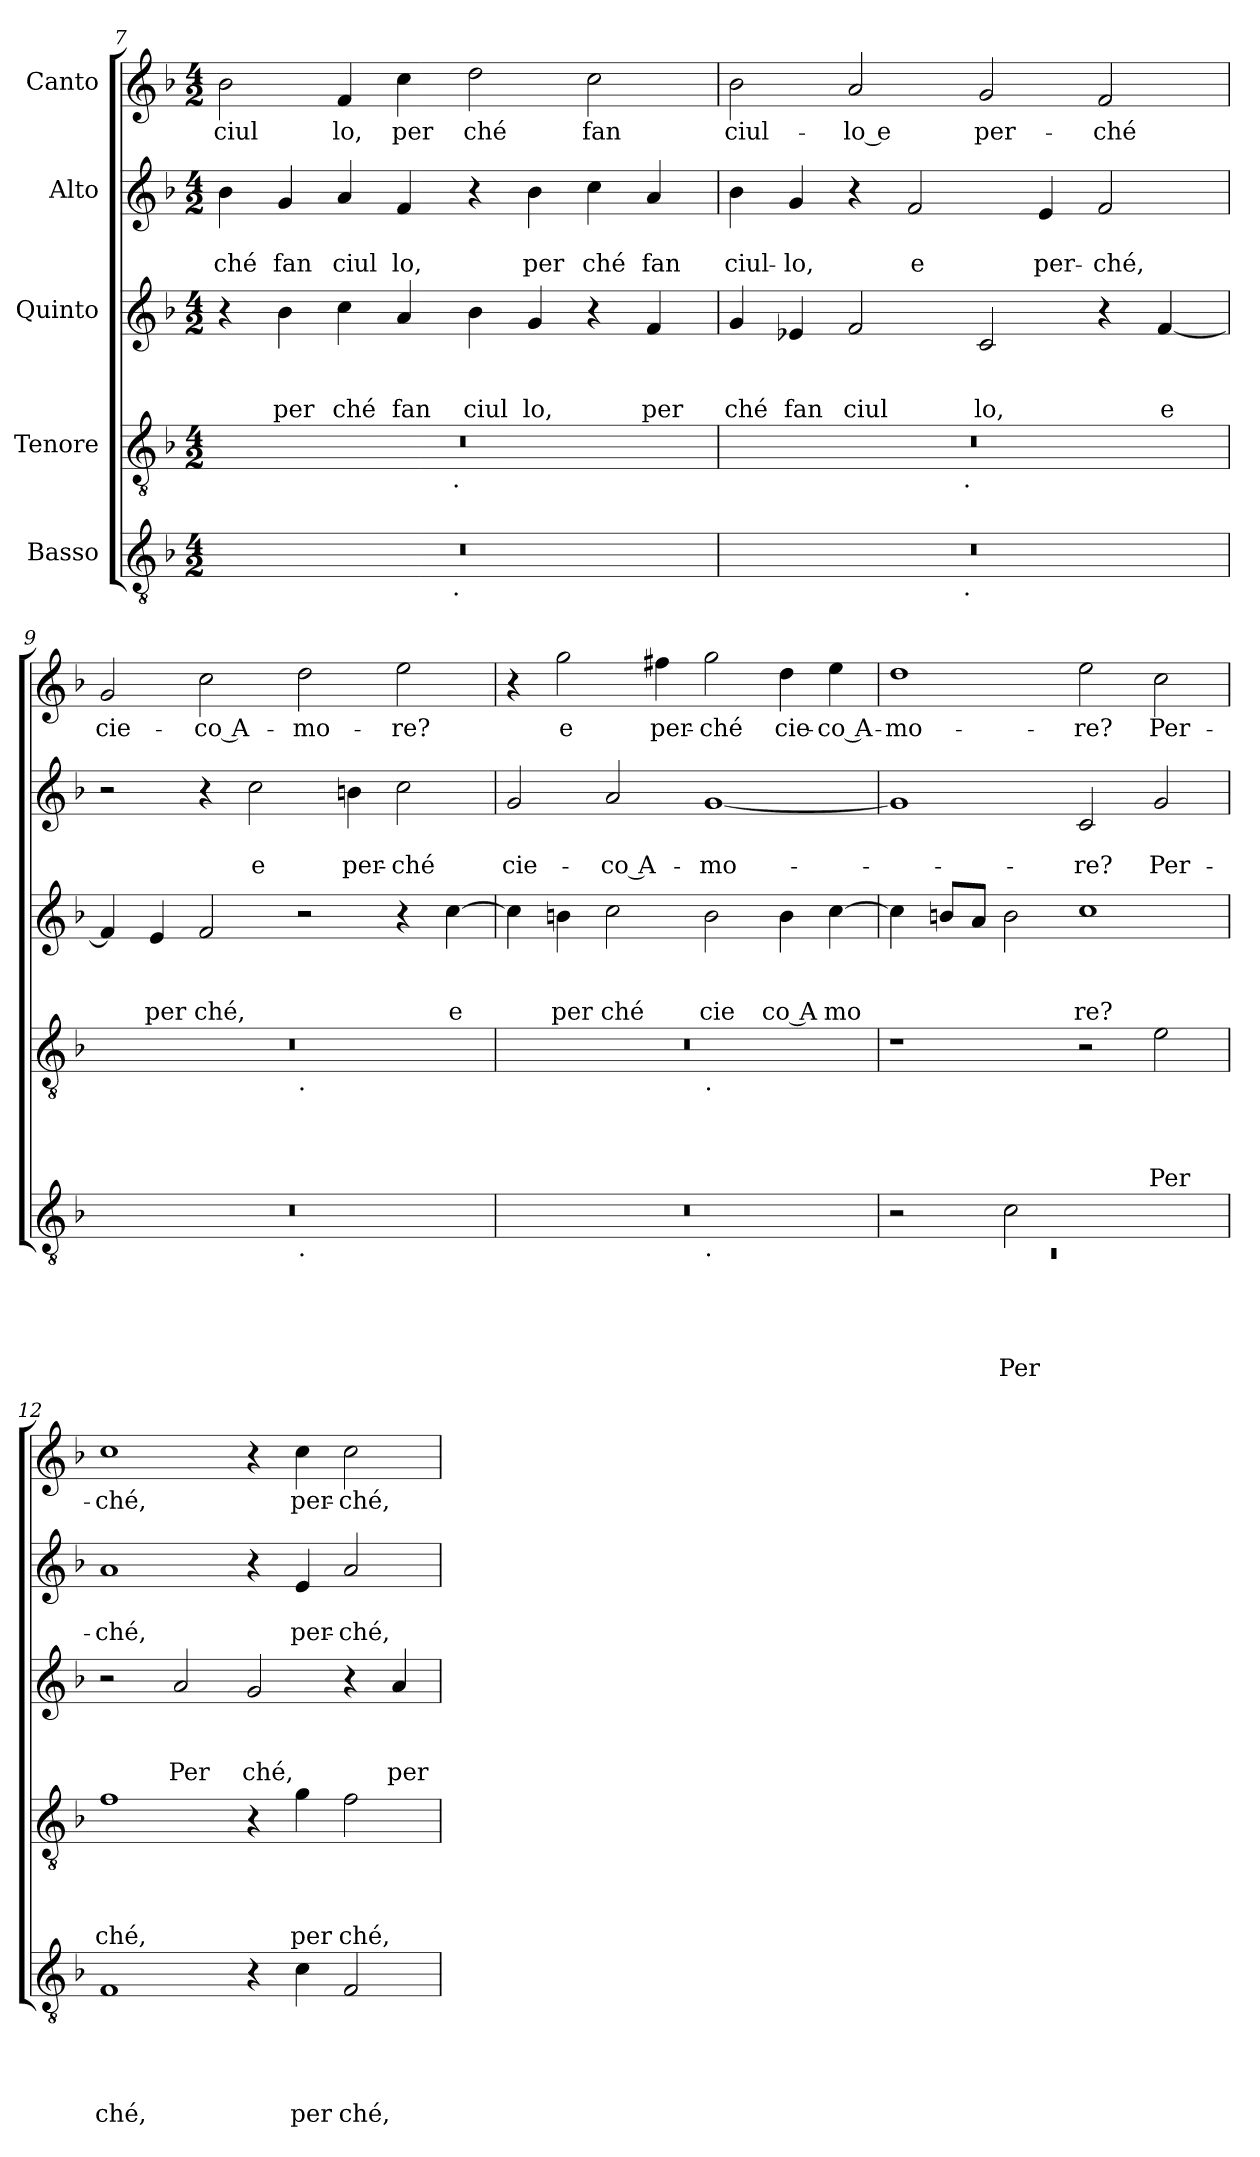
**kern	**text	**text	**text	**text	**text	**kern	**text	**text	**text	**text	**kern	**text	**text	**text	**kern	**text	**text	**kern	**text
*part5	*part5	*part5	*part5	*part5	*part5	*part4	*part4	*part4	*part4	*part4	*part3	*part3	*part3	*part3	*part2	*part2	*part2	*part1	*part1
*staff5	*staff5	*staff5	*staff5	*staff5	*staff5	*staff4	*staff4	*staff4	*staff4	*staff4	*staff3	*staff3	*staff3	*staff3	*staff2	*staff2	*staff2	*staff1	*staff1
*I"Basso	*	*	*	*	*	*I"Tenore	*	*	*	*	*I"Quinto	*	*	*	*I"Alto	*	*	*I"Canto	*
*clefGv2	*	*	*	*	*	*clefGv2	*	*	*	*	*clefG2	*	*	*	*clefG2	*	*	*clefG2	*
*k[b-]	*	*	*	*	*	*k[b-]	*	*	*	*	*k[b-]	*	*	*	*k[b-]	*	*	*k[b-]	*
*F:	*	*	*	*	*	*F:	*	*	*	*	*F:	*	*	*	*F:	*	*	*F:	*
*M4/2	*	*	*	*	*	*M4/2	*	*	*	*	*M4/2	*	*	*	*M4/2	*	*	*M4/2	*
=7	=7	=7	=7	=7	=7	=7	=7	=7	=7	=7	=7	=7	=7	=7	=7	=7	=7	=7	=7
!	!	!	!	!	!	!	!	!	!	!	!	!	!	!	!	!	!LO:LY:b	!	!LO:LY:b
*^	*	*	*	*	*	*^	*	*	*	*	*	*	*	*	*	*	*	*	*
0r	2ryy	.	.	.	.	.	0r	2ryy	.	.	.	.	4r	.	.	.	4b-\	.	ché	2b-\	ciul
!	!	!	!	!	!	!	!	!	!	!	!	!	!	!	!	!LO:LY:b	!	!	!LO:LY:b	!	!
.	.	.	.	.	.	.	.	.	.	.	.	.	4b-\	.	.	per	4g/	.	fan	.	.
!	!	!	!	!	!	!	!	!	!	!	!	!	!	!	!	!LO:LY:b	!	!	!LO:LY:b	!	!LO:LY:b
.	4...ryy	.	.	.	.	.	.	4...ryy	.	.	.	.	4cc\	.	.	ché	4a/	.	ciul	4f/	lo,
!	!	!	!	!	!	!	!	!	!	!	!	!	!	!	!	!LO:LY:b	!	!	!LO:LY:b	!	!LO:LY:b
.	.	.	.	.	.	.	.	.	.	.	.	.	4a/	.	.	fan	4f/	.	lo,	4cc\	per
!	!	!	!	!	!	!	!	!LO:TX:b:t=.	!	!	!	!	!	!	!	!	!	!	!	!	!
!	!LO:TX:b:t=.	!	!	!	!	!	!	!	!	!	!	!	!	!	!	!	!	!	!	!	!
.	1ryy	.	.	.	.	.	.	1ryy	.	.	.	.	.	.	.	.	.	.	.	.	.
!	!	!	!	!	!	!	!	!	!	!	!	!	!	!	!	!LO:LY:b	!	!	!	!	!LO:LY:b
.	.	.	.	.	.	.	.	.	.	.	.	.	4b-\	.	.	ciul	4r	.	.	2dd\	ché
!	!	!	!	!	!	!	!	!	!	!	!	!	!	!	!	!LO:LY:b	!	!	!LO:LY:b	!	!
.	.	.	.	.	.	.	.	.	.	.	.	.	4g/	.	.	lo,	4b-\	.	per	.	.
!	!	!	!	!	!	!	!	!	!	!	!	!	!	!	!	!	!	!	!LO:LY:b	!	!LO:LY:b
.	.	.	.	.	.	.	.	.	.	.	.	.	4r	.	.	.	4cc\	.	ché	2cc\	fan
!	!	!	!	!	!	!	!	!	!	!	!	!	!	!	!	!LO:LY:b	!	!	!LO:LY:b	!	!
.	.	.	.	.	.	.	.	.	.	.	.	.	4f/	.	.	per	4a/	.	fan	.	.
.	32ryy	.	.	.	.	.	.	32ryy	.	.	.	.	.	.	.	.	.	.	.	.	.
!!LO:LB:g=z
=8	=8	=8	=8	=8	=8	=8	=8	=8	=8	=8	=8	=8	=8	=8	=8	=8	=8	=8	=8	=8	=8
!	!	!	!	!	!	!	!	!	!	!	!	!	!	!	!	!LO:LY:b	!	!	!LO:LY:b	!	!LO:LY:b
0r	2ryy	.	.	.	.	.	0r	2ryy	.	.	.	.	4g/	.	.	ché	4b-\	.	ciul-	2b-\	ciul-
!	!	!	!	!	!	!	!	!	!	!	!	!	!	!	!	!LO:LY:b	!	!	!LO:LY:b	!	!
.	.	.	.	.	.	.	.	.	.	.	.	.	4e-X/	.	.	fan	4g/	.	-lo,	.	.
!	!	!	!	!	!	!	!	!	!	!	!	!	!	!	!	!LO:LY:b	!	!	!	!	!LO:LY:b:rj
.	4...ryy	.	.	.	.	.	.	4...ryy	.	.	.	.	2f/	.	.	ciul	4r	.	.	2a/	-lo e
!	!	!	!	!	!	!	!	!	!	!	!	!	!	!	!	!	!	!	!LO:LY:b	!	!
.	.	.	.	.	.	.	.	.	.	.	.	.	.	.	.	.	2f/	.	e	.	.
!	!	!	!	!	!	!	!	!LO:TX:b:t=.	!	!	!	!	!	!	!	!	!	!	!	!	!
!	!LO:TX:b:t=.	!	!	!	!	!	!	!	!	!	!	!	!	!	!	!	!	!	!	!	!
.	1ryy	.	.	.	.	.	.	1ryy	.	.	.	.	.	.	.	.	.	.	.	.	.
!	!	!	!	!	!	!	!	!	!	!	!	!	!	!	!	!LO:LY:b	!	!	!	!	!LO:LY:b
.	.	.	.	.	.	.	.	.	.	.	.	.	2c/	.	.	lo,	.	.	.	2g/	per-
!	!	!	!	!	!	!	!	!	!	!	!	!	!	!	!	!	!	!	!LO:LY:b	!	!
.	.	.	.	.	.	.	.	.	.	.	.	.	.	.	.	.	4e/	.	per-	.	.
!	!	!	!	!	!	!	!	!	!	!	!	!	!	!	!	!	!	!	!LO:LY:b	!	!LO:LY:b
.	.	.	.	.	.	.	.	.	.	.	.	.	4r	.	.	.	2f/	.	-ché,	2f/	-ché
!	!	!	!	!	!	!	!	!	!	!	!	!	!	!	!	!LO:LY:b	!	!	!	!	!
.	.	.	.	.	.	.	.	.	.	.	.	.	[<4f/	.	.	e	.	.	.	.	.
.	32ryy	.	.	.	.	.	.	32ryy	.	.	.	.	.	.	.	.	.	.	.	.	.
=9	=9	=9	=9	=9	=9	=9	=9	=9	=9	=9	=9	=9	=9	=9	=9	=9	=9	=9	=9	=9	=9
!	!	!	!	!	!	!	!	!	!	!	!	!	!	!	!	!	!	!	!	!	!LO:LY:b
0r	1ryy	.	.	.	.	.	0r	1ryy	.	.	.	.	4f/]	.	.	.	2r	.	.	2g/	cie-
!	!	!	!	!	!	!	!	!	!	!	!	!	!	!	!	!LO:LY:b	!	!	!	!	!
.	.	.	.	.	.	.	.	.	.	.	.	.	4e/	.	.	per	.	.	.	.	.
!	!	!	!	!	!	!	!	!	!	!	!	!	!	!	!	!LO:LY:b	!	!	!	!	!LO:LY:b:rj
.	.	.	.	.	.	.	.	.	.	.	.	.	2f/	.	.	ché,	4r	.	.	2cc\	-co A-
!	!	!	!	!	!	!	!	!	!	!	!	!	!	!	!	!	!	!	!LO:LY:b	!	!
.	.	.	.	.	.	.	.	.	.	.	.	.	.	.	.	.	2cc\	.	e	.	.
!	!	!	!	!	!	!	!	!LO:TX:b:t=.	!	!	!	!	!	!	!	!	!	!	!	!	!
!	!LO:TX:b:t=.	!	!	!	!	!	!	!	!	!	!	!	!	!	!	!	!	!	!	!	!
!	!	!	!	!	!	!	!	!	!	!	!	!	!	!	!	!	!	!	!	!	!LO:LY:b
.	1ryy	.	.	.	.	.	.	1ryy	.	.	.	.	2r	.	.	.	.	.	.	2dd\	-mo-
!	!	!	!	!	!	!	!	!	!	!	!	!	!	!	!	!	!	!	!LO:LY:b	!	!
.	.	.	.	.	.	.	.	.	.	.	.	.	.	.	.	.	4bn\	.	per-	.	.
!	!	!	!	!	!	!	!	!	!	!	!	!	!	!	!	!	!	!	!LO:LY:b	!	!LO:LY:b
.	.	.	.	.	.	.	.	.	.	.	.	.	4r	.	.	.	2cc\	.	-ché	2ee\	-re?
!	!	!	!	!	!	!	!	!	!	!	!	!	!	!	!	!LO:LY:b	!	!	!	!	!
.	.	.	.	.	.	.	.	.	.	.	.	.	[>4cc\	.	.	e	.	.	.	.	.
=10	=10	=10	=10	=10	=10	=10	=10	=10	=10	=10	=10	=10	=10	=10	=10	=10	=10	=10	=10	=10	=10
!	!	!	!	!	!	!	!	!	!	!	!	!	!	!	!	!	!	!	!LO:LY:b	!	!
0r	1ryy	.	.	.	.	.	0r	1ryy	.	.	.	.	4cc\]	.	.	.	2g/	.	cie-	4r	.
!	!	!	!	!	!	!	!	!	!	!	!	!	!	!	!	!LO:LY:b	!	!	!	!	!LO:LY:b
.	.	.	.	.	.	.	.	.	.	.	.	.	4bn\	.	.	per	.	.	.	2gg\	e
!	!	!	!	!	!	!	!	!	!	!	!	!	!	!	!	!LO:LY:b	!	!	!LO:LY:b:rj	!	!
.	.	.	.	.	.	.	.	.	.	.	.	.	2cc\	.	.	ché	2a/	.	-co A-	.	.
!	!	!	!	!	!	!	!	!	!	!	!	!	!	!	!	!	!	!	!	!	!LO:LY:b
.	.	.	.	.	.	.	.	.	.	.	.	.	.	.	.	.	.	.	.	4ff#X\	per-
!	!	!	!	!	!	!	!	!LO:TX:b:t=.	!	!	!	!	!	!	!	!	!	!	!	!	!
!	!LO:TX:b:t=.	!	!	!	!	!	!	!	!	!	!	!	!	!	!	!	!	!	!	!	!
!	!	!	!	!	!	!	!	!	!	!	!	!	!	!	!	!LO:LY:b	!	!	!LO:LY:b	!	!LO:LY:b
.	1ryy	.	.	.	.	.	.	1ryy	.	.	.	.	2b\	.	.	cie	[<1g	.	-mo-	2gg\	-ché
!	!	!	!	!	!	!	!	!	!	!	!	!	!	!	!	!LO:LY:b:rj	!	!	!	!	!LO:LY:b
.	.	.	.	.	.	.	.	.	.	.	.	.	4b\	.	.	co A	.	.	.	4dd\	cie-
!	!	!	!	!	!	!	!	!	!	!	!	!	!	!	!	!LO:LY:b	!	!	!	!	!LO:LY:b:rj
.	.	.	.	.	.	.	.	.	.	.	.	.	[>4cc\	.	.	mo	.	.	.	4ee\	-co A-
=11	=11	=11	=11	=11	=11	=11	=11	=11	=11	=11	=11	=11	=11	=11	=11	=11	=11	=11	=11	=11	=11
!	!LO:N:vis=1	!	!	!	!	!	!	!	!	!	!	!	!	!	!	!	!	!	!	!	!LO:LY:b
*	*^	*	*	*	*	*	*v	*v	*	*	*	*	*	*	*	*	*	*	*	*	*
0ryy	0rC	2r	.	.	.	.	.	1r	.	.	.	.	4cc\]	.	.	.	1g]	.	.	1dd	-mo-
.	.	.	.	.	.	.	.	.	.	.	.	.	8bn/L	.	.	.	.	.	.	.	.
.	.	.	.	.	.	.	.	.	.	.	.	.	8a/J	.	.	.	.	.	.	.	.
!	!	!	!	!	!	!	!LO:LY:b	!	!	!	!	!	!	!	!	!	!	!	!	!	!
.	.	2c\	.	.	.	.	Per	.	.	.	.	.	2b\	.	.	.	.	.	.	.	.
!	!	!	!	!	!	!	!	!	!	!	!	!	!	!	!	!LO:LY:b	!	!	!LO:LY:b	!	!LO:LY:b
.	.	1ryy	.	.	.	.	.	2r	.	.	.	.	1cc	.	.	re?	2c/	.	-re?	2ee\	-re?
!	!	!	!	!	!	!	!	!	!	!	!	!LO:LY:b	!	!	!	!	!	!	!LO:LY:b	!	!LO:LY:b
.	.	.	.	.	.	.	.	2e\	.	.	.	Per	.	.	.	.	2g/	.	Per-	2cc\	Per-
*v	*v	*v	*	*	*	*	*	*	*	*	*	*	*	*	*	*	*	*	*	*	*
=12	=12	=12	=12	=12	=12	=12	=12	=12	=12	=12	=12	=12	=12	=12	=12	=12	=12	=12	=12
!	!	!	!	!	!LO:LY:b	!	!	!	!	!LO:LY:b	!	!	!	!	!	!	!LO:LY:b	!	!LO:LY:b
1F	.	.	.	.	ché,	1f	.	.	.	ché,	2r	.	.	.	1a	.	-ché,	1cc	-ché,
!	!	!	!	!	!	!	!	!	!	!	!	!	!	!LO:LY:b	!	!	!	!	!
.	.	.	.	.	.	.	.	.	.	.	2a/	.	.	Per	.	.	.	.	.
!	!	!	!	!	!	!	!	!	!	!	!	!	!	!LO:LY:b	!	!	!	!	!
4r	.	.	.	.	.	4r	.	.	.	.	2g/	.	.	ché,	4r	.	.	4r	.
!	!	!	!	!	!LO:LY:b	!	!	!	!	!LO:LY:b	!	!	!	!	!	!	!LO:LY:b	!	!LO:LY:b
4c\	.	.	.	.	per	4g\	.	.	.	per	.	.	.	.	4e/	.	per-	4cc\	per-
!	!	!	!	!	!LO:LY:b	!	!	!	!	!LO:LY:b	!	!	!	!	!	!	!LO:LY:b	!	!LO:LY:b
2F/	.	.	.	.	ché,	2f\	.	.	.	ché,	4r	.	.	.	2a/	.	-ché,	2cc\	-ché,
!	!	!	!	!	!	!	!	!	!	!	!	!	!	!LO:LY:b	!	!	!	!	!
.	.	.	.	.	.	.	.	.	.	.	4a/	.	.	per	.	.	.	.	.
=	=	=	=	=	=	=	=	=	=	=	=	=	=	=	=	=	=	=	=
*-	*-	*-	*-	*-	*-	*-	*-	*-	*-	*-	*-	*-	*-	*-	*-	*-	*-	*-	*-
